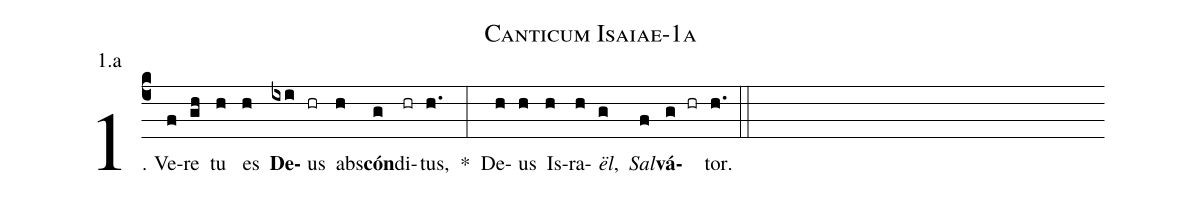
name: Canticum Isaiae-1a;
annotation: 1.a;
%%
(c4)1. Ve(f)re(gh) tu(h) es(h) <b>De</b>(ixi)us(hr) abs(h)<b>cón</b>(g)di(hr)tus,(h.) *(:) De(h)us(h) Is(h)ra(h)<i>ël</i>,(g) <i>Sal</i>(f)<b>vá</b>(g hr)tor.(h.) (::)
